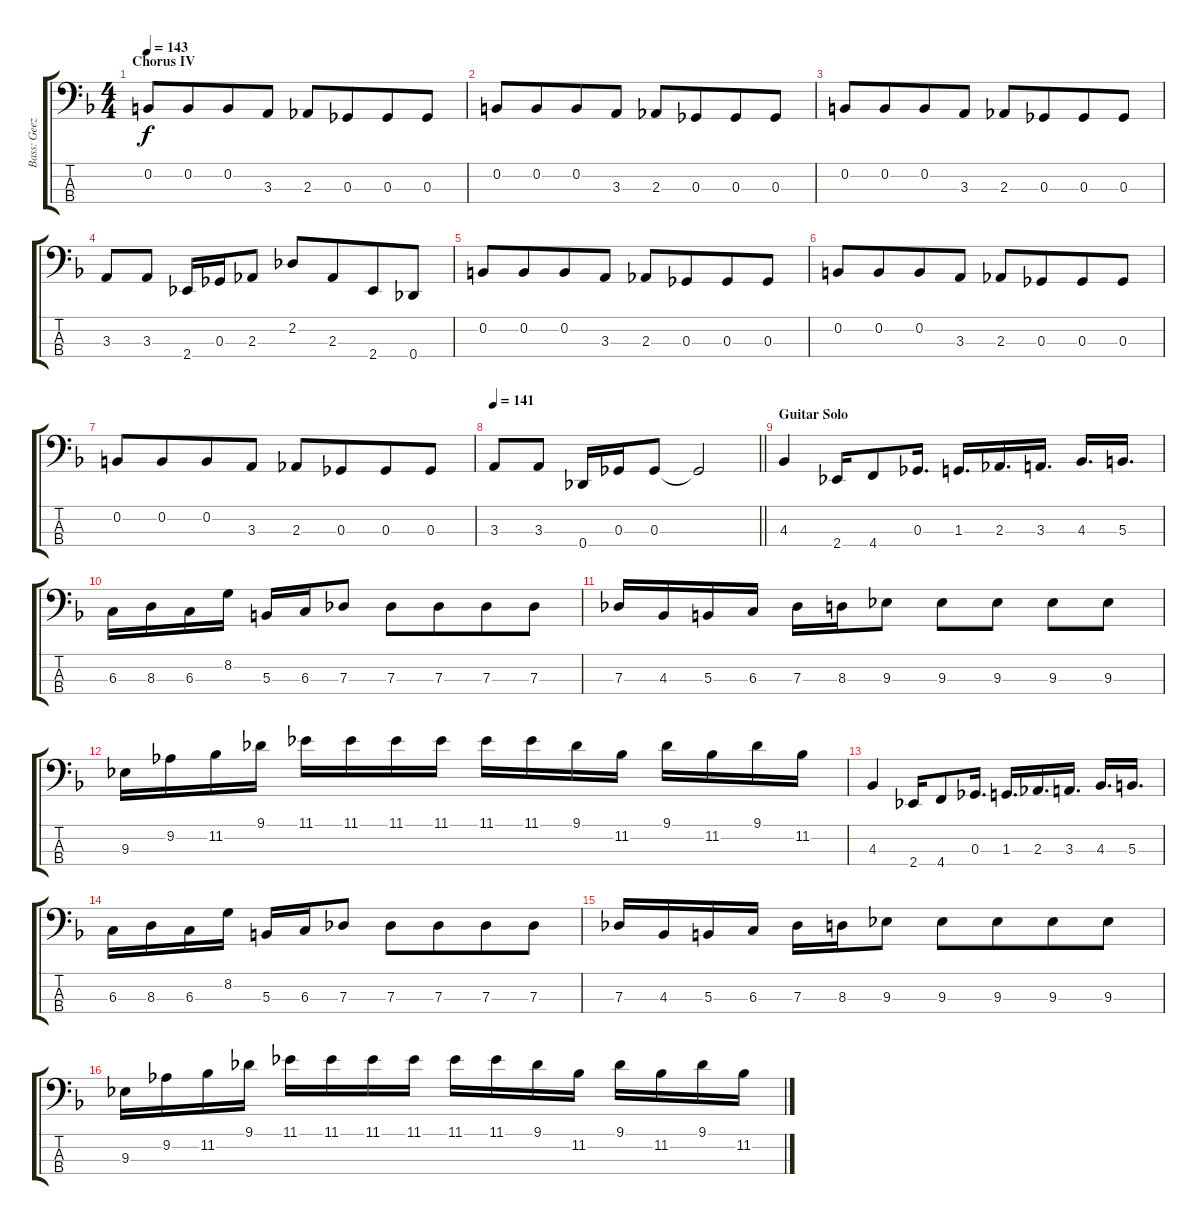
\track ("Bass: Geezer" "Bass: Geez") {instrument electricbassfinger}
\staff {score tabs}
\tuning (E2 B1 Gb1 Db1) {hide}
\ts (4 4)
\section ("" "Chorus IV")
\tempo 143
\clef f4
\ks f
0.2.8{dy f} 0.2.8{beam merge} 0.2.8 3.3.8 2.3.8 0.3.8{beam merge} 0.3.8 0.3.8 |
0.2.8 0.2.8{beam merge} 0.2.8 3.3.8 2.3.8 0.3.8{beam merge} 0.3.8 0.3.8 |
0.2.8 0.2.8{beam merge} 0.2.8 3.3.8 2.3.8 0.3.8{beam merge} 0.3.8 0.3.8 |
3.3.8 3.3.8 2.4.16 0.3.16 2.3.8 2.2.8 2.3.8{beam merge} 2.4.8 0.4.8 |
0.2.8 0.2.8{beam merge} 0.2.8 3.3.8 2.3.8 0.3.8{beam merge} 0.3.8 0.3.8 |
0.2.8 0.2.8{beam merge} 0.2.8 3.3.8 2.3.8 0.3.8{beam merge} 0.3.8 0.3.8 |
0.2.8 0.2.8{beam merge} 0.2.8 3.3.8 2.3.8 0.3.8{beam merge} 0.3.8 0.3.8 |
\tempo 141
\barLineRight lightlight
3.3.8 3.3.8 0.4.16 0.3.16 0.3.8 0.3{t}.2 |
\section ("" "Guitar Solo")
4.3.4 2.4.16 4.4.8 0.3.16{d} 1.3.16{d} 2.3.16{d} 3.3.16{d} 4.3.16{d} 5.3.16{d} |
6.3.16 8.3.16 6.3.16 8.2.16 5.3.16 6.3.16 7.3.8 7.3.8 7.3.8{beam merge} 7.3.8 7.3.8 |
7.3.16 4.3.16 5.3.16 6.3.16 7.3.16 8.3.16 9.3.8 9.3.8 9.3.8 9.3.8 9.3.8 |
9.3.16 9.2.16 11.2.16 9.1.16 11.1.16 11.1.16 11.1.16 11.1.16 11.1.16 11.1.16 9.1.16 11.2.16 9.1.16 11.2.16 9.1.16 11.2.16 |
4.3.4 2.4.16 4.4.8 0.3.16{d} 1.3.16{d} 2.3.16{d} 3.3.16{d} 4.3.16{d} 5.3.16{d} |
6.3.16 8.3.16 6.3.16 8.2.16 5.3.16 6.3.16 7.3.8 7.3.8 7.3.8{beam merge} 7.3.8 7.3.8 |
7.3.16 4.3.16 5.3.16 6.3.16 7.3.16 8.3.16 9.3.8 9.3.8 9.3.8{beam merge} 9.3.8 9.3.8 |
9.3.16 9.2.16 11.2.16 9.1.16 11.1.16 11.1.16 11.1.16 11.1.16 11.1.16 11.1.16 9.1.16 11.2.16 9.1.16 11.2.16 9.1.16 11.2.16
